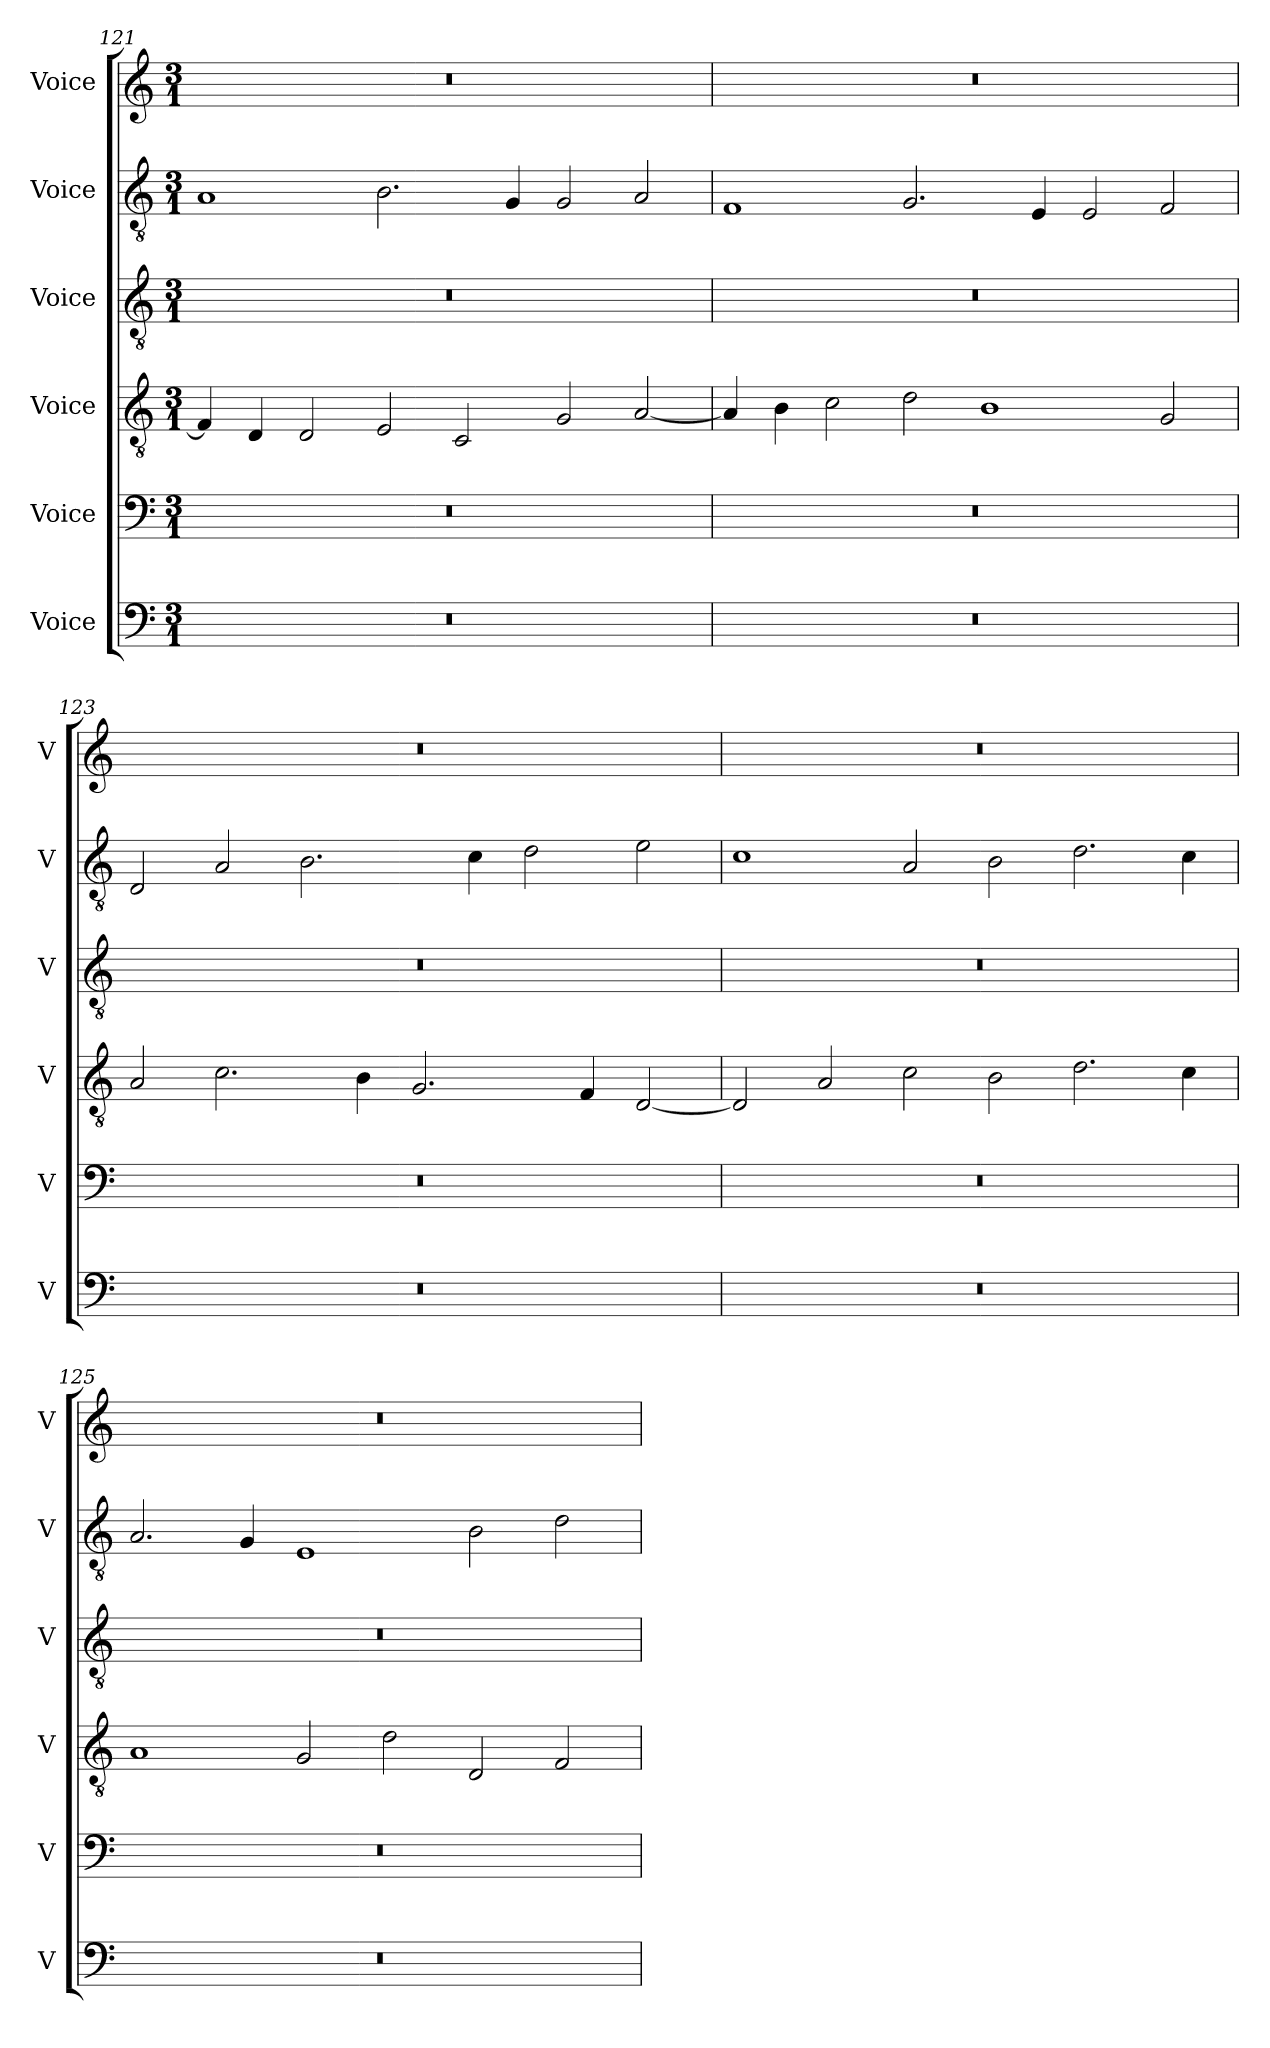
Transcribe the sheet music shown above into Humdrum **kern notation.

**kern	**kern	**kern	**kern	**kern	**kern
*part6	*part5	*part4	*part3	*part2	*part1
*staff6	*staff5	*staff4	*staff3	*staff2	*staff1
*I"Voice	*I"Voice	*I"Voice	*I"Voice	*I"Voice	*I"Voice
*I'V	*I'V	*I'V	*I'V	*I'V	*I'V
*clefF4	*clefF4	*clefGv2	*clefGv2	*clefGv2	*clefG2
*k[]	*k[]	*k[]	*k[]	*k[]	*k[]
*M3/1	*M3/1	*M3/1	*M3/1	*M3/1	*M3/1
=121	=121	=121	=121	=121	=121
0.r	0.r	4F/]	0.r	1A	0.r
.	.	4D/	.	.	.
.	.	2D/	.	.	.
.	.	2E/	.	2.B\	.
.	.	2C/	.	.	.
.	.	.	.	4G/	.
.	.	2G/	.	2G/	.
.	.	[2A/	.	2A/	.
!!LO:PB:g=z
=122	=122	=122	=122	=122	=122
0.r	0.r	4A/]	0.r	1F	0.r
.	.	4B\	.	.	.
.	.	2c\	.	.	.
.	.	2d\	.	2.G/	.
.	.	1B	.	.	.
.	.	.	.	4E/	.
.	.	.	.	2E/	.
.	.	2G/	.	2F/	.
=123	=123	=123	=123	=123	=123
0.r	0.r	2A/	0.r	2D/	0.r
.	.	2.c\	.	2A/	.
.	.	.	.	2.B\	.
.	.	4B\	.	.	.
.	.	2.G/	.	.	.
.	.	.	.	4c\	.
.	.	.	.	2d\	.
.	.	4F/	.	.	.
.	.	[2D/	.	2e\	.
=124	=124	=124	=124	=124	=124
0.r	0.r	2D/]	0.r	1c	0.r
.	.	2A/	.	.	.
.	.	2c\	.	2A/	.
.	.	2B\	.	2B\	.
.	.	2.d\	.	2.d\	.
.	.	4c\	.	4c\	.
=125	=125	=125	=125	=125	=125
0.r	0.r	1A	0.r	2.A/	0.r
.	.	.	.	4G/	.
.	.	2G/	.	1E	.
.	.	2d\	.	.	.
.	.	2D/	.	2B\	.
.	.	2F/	.	2d\	.
=	=	=	=	=	=
*-	*-	*-	*-	*-	*-
